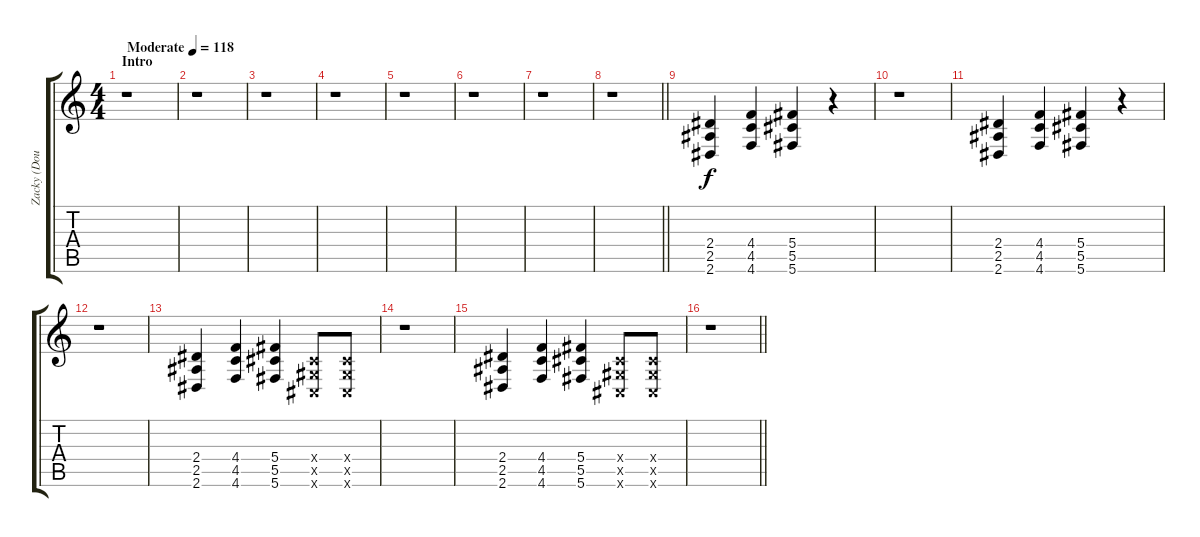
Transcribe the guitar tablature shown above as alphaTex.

\track ("Zacky (Double Track) " "Zacky (Dou") {instrument distortionguitar}
\staff {score tabs}
\tuning (Eb4 Bb3 Gb3 Db3 Ab2 Db2) {hide}
\ts (4 4)
\section ("" "Intro")
\tempo (118 "Moderate")
\clef g2
\ks c
r.1{dy f instrument distortionguitar} |
r.1 |
r.1 |
r.1 |
r.1 |
r.1 |
r.1 |
\barLineRight lightlight
r.1 |
\section ("" "")
(2.4 2.5 2.6).4 (4.4 4.5 4.6).4 (5.4 5.5 5.6).4 r.4 |
r.1 |
(2.4 2.5 2.6).4 (4.4 4.5 4.6).4 (5.4 5.5 5.6).4 r.4 |
r.1 |
(2.4 2.5 2.6).4 (4.4 4.5 4.6).4 (5.4 5.5 5.6).4 (0.4{x} 0.5{x} 0.6{x}).8 (0.4{x} 0.5{x} 0.6{x}).8 |
r.1 |
(2.4 2.5 2.6).4 (4.4 4.5 4.6).4 (5.4 5.5 5.6).4 (0.4{x} 0.5{x} 0.6{x}).8 (0.4{x} 0.5{x} 0.6{x}).8 |
\barLineRight lightlight
r.1
